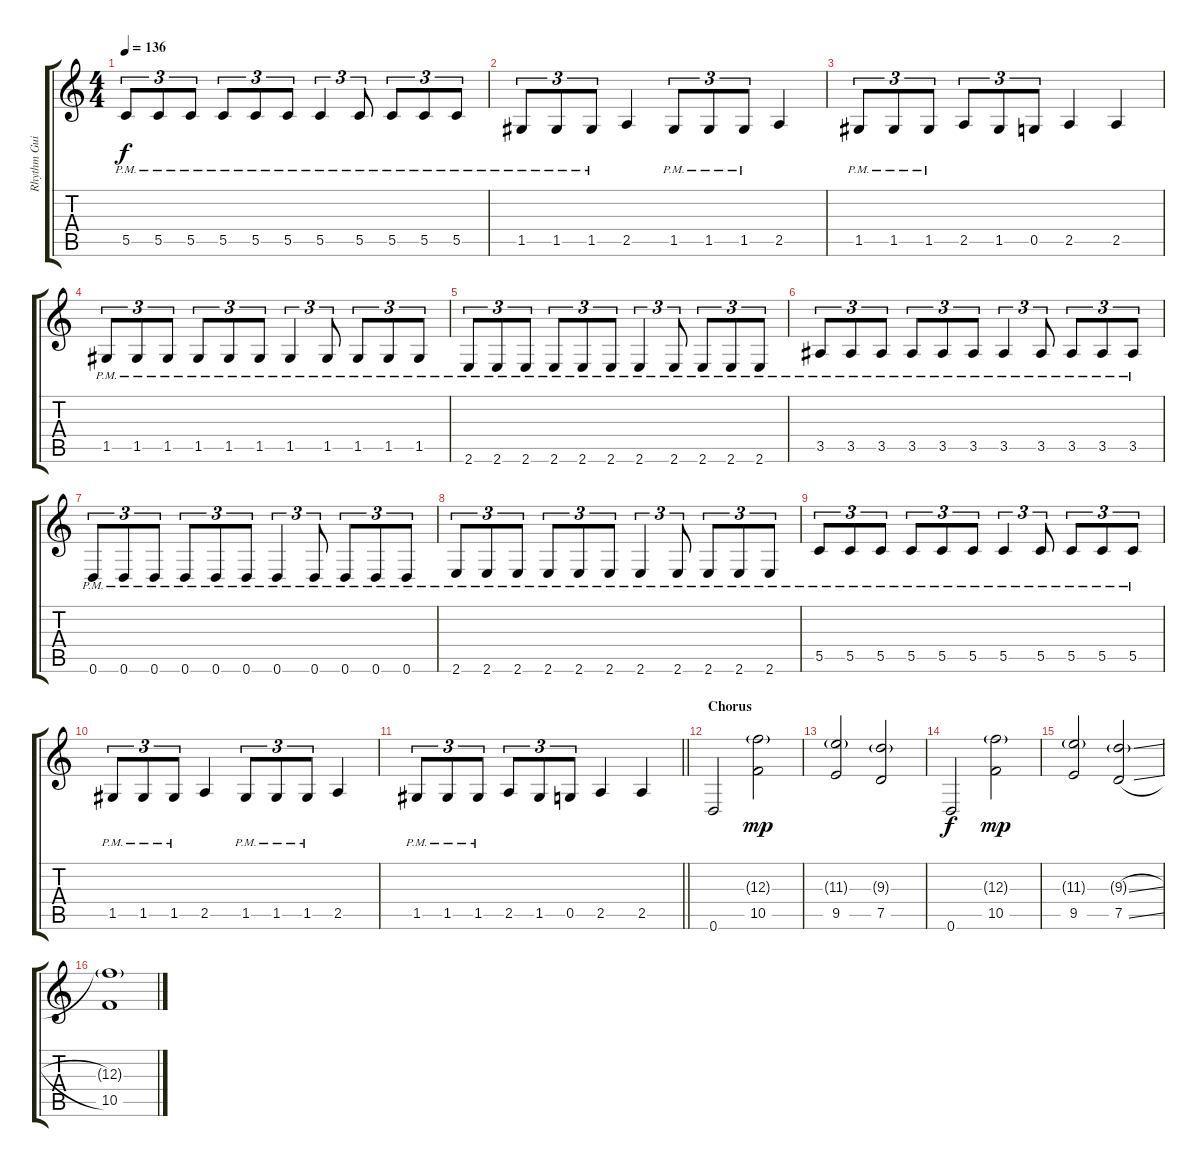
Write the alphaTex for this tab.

\track ("Rhythm Guitar - Right" "Rhythm Gui") {instrument overdrivenguitar}
\staff {score tabs}
\tuning (D4 A3 F3 C3 G2 D2) {hide}
\ts (4 4)
\tempo 136
\clef g2
\ks c
5.5{pm}.8{tu (3 2) dy f} 5.5{pm}.8{tu (3 2)} 5.5{pm}.8{tu (3 2)} 5.5{pm}.8{tu (3 2)} 5.5{pm}.8{tu (3 2)} 5.5{pm}.8{tu (3 2)} 5.5{pm}.4{tu (3 2)} 5.5{pm}.8{tu (3 2)} 5.5{pm}.8{tu (3 2)} 5.5{pm}.8{tu (3 2)} 5.5{pm}.8{tu (3 2)} |
1.5{pm}.8{tu (3 2)} 1.5{pm}.8{tu (3 2)} 1.5{pm}.8{tu (3 2)} 2.5.4 1.5{pm}.8{tu (3 2)} 1.5{pm}.8{tu (3 2)} 1.5{pm}.8{tu (3 2)} 2.5.4 |
1.5{pm}.8{tu (3 2)} 1.5{pm}.8{tu (3 2)} 1.5{pm}.8{tu (3 2)} 2.5.8{tu (3 2)} 1.5.8{tu (3 2)} 0.5.8{tu (3 2)} 2.5.4 2.5.4 |
1.5{pm}.8{tu (3 2)} 1.5{pm}.8{tu (3 2)} 1.5{pm}.8{tu (3 2)} 1.5{pm}.8{tu (3 2)} 1.5{pm}.8{tu (3 2)} 1.5{pm}.8{tu (3 2)} 1.5{pm}.4{tu (3 2)} 1.5{pm}.8{tu (3 2)} 1.5{pm}.8{tu (3 2)} 1.5{pm}.8{tu (3 2)} 1.5{pm}.8{tu (3 2)} |
2.6{pm}.8{tu (3 2)} 2.6{pm}.8{tu (3 2)} 2.6{pm}.8{tu (3 2)} 2.6{pm}.8{tu (3 2)} 2.6{pm}.8{tu (3 2)} 2.6{pm}.8{tu (3 2)} 2.6{pm}.4{tu (3 2)} 2.6{pm}.8{tu (3 2)} 2.6{pm}.8{tu (3 2)} 2.6{pm}.8{tu (3 2)} 2.6{pm}.8{tu (3 2)} |
3.5{pm}.8{tu (3 2)} 3.5{pm}.8{tu (3 2)} 3.5{pm}.8{tu (3 2)} 3.5{pm}.8{tu (3 2)} 3.5{pm}.8{tu (3 2)} 3.5{pm}.8{tu (3 2)} 3.5{pm}.4{tu (3 2)} 3.5{pm}.8{tu (3 2)} 3.5{pm}.8{tu (3 2)} 3.5{pm}.8{tu (3 2)} 3.5{pm}.8{tu (3 2)} |
0.6{pm}.8{tu (3 2)} 0.6{pm}.8{tu (3 2)} 0.6{pm}.8{tu (3 2)} 0.6{pm}.8{tu (3 2)} 0.6{pm}.8{tu (3 2)} 0.6{pm}.8{tu (3 2)} 0.6{pm}.4{tu (3 2)} 0.6{pm}.8{tu (3 2)} 0.6{pm}.8{tu (3 2)} 0.6{pm}.8{tu (3 2)} 0.6{pm}.8{tu (3 2)} |
2.6{pm}.8{tu (3 2)} 2.6{pm}.8{tu (3 2)} 2.6{pm}.8{tu (3 2)} 2.6{pm}.8{tu (3 2)} 2.6{pm}.8{tu (3 2)} 2.6{pm}.8{tu (3 2)} 2.6{pm}.4{tu (3 2)} 2.6{pm}.8{tu (3 2)} 2.6{pm}.8{tu (3 2)} 2.6{pm}.8{tu (3 2)} 2.6{pm}.8{tu (3 2)} |
5.5{pm}.8{tu (3 2)} 5.5{pm}.8{tu (3 2)} 5.5{pm}.8{tu (3 2)} 5.5{pm}.8{tu (3 2)} 5.5{pm}.8{tu (3 2)} 5.5{pm}.8{tu (3 2)} 5.5{pm}.4{tu (3 2)} 5.5{pm}.8{tu (3 2)} 5.5{pm}.8{tu (3 2)} 5.5{pm}.8{tu (3 2)} 5.5{pm}.8{tu (3 2)} |
1.5{pm}.8{tu (3 2)} 1.5{pm}.8{tu (3 2)} 1.5{pm}.8{tu (3 2)} 2.5.4 1.5{pm}.8{tu (3 2)} 1.5{pm}.8{tu (3 2)} 1.5{pm}.8{tu (3 2)} 2.5.4 |
\barLineRight lightlight
1.5{pm}.8{tu (3 2)} 1.5{pm}.8{tu (3 2)} 1.5{pm}.8{tu (3 2)} 2.5.8{tu (3 2)} 1.5.8{tu (3 2)} 0.5.8{tu (3 2)} 2.5.4 2.5.4 |
\section ("" "Chorus")
0.6.2 (12.3{g} 10.5).2{dy mp} |
(11.3{g} 9.5).2 (9.3{g} 7.5).2 |
0.6.2{dy f} (12.3{g} 10.5).2{dy mp} |
(11.3{g} 9.5).2 (9.3{sl g} 7.5{sl}).2 |
(12.3{g} 10.5).1{volume 0}
